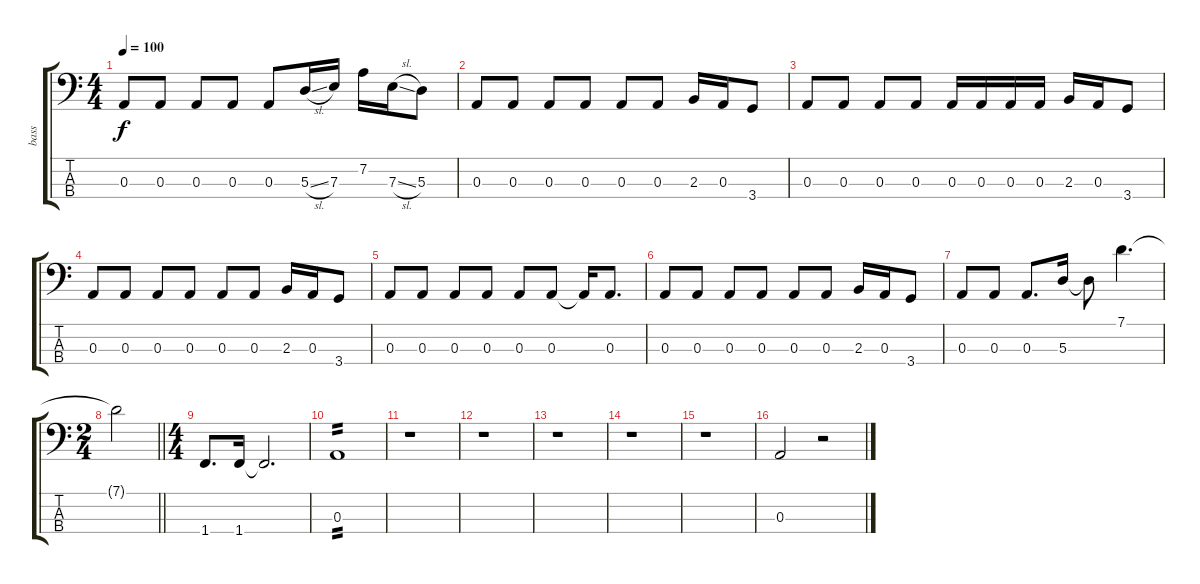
\track ("bass" "bass") {instrument electricbassfinger}
\staff {score tabs}
\tuning (G2 D2 A1 E1) {hide}
\ts (4 4)
\tempo 100
\clef f4
\ks aminor
0.3.8{dy f} 0.3.8 0.3.8 0.3.8 0.3.8 5.3{sl}.16 7.3.16 7.2.16 7.3{sl}.16 5.3.8 |
0.3.8 0.3.8 0.3.8 0.3.8 0.3.8 0.3.8 2.3.16 0.3.16 3.4.8 |
0.3.8 0.3.8 0.3.8 0.3.8 0.3.16 0.3.16 0.3.16 0.3.16 2.3.16 0.3.16 3.4.8 |
0.3.8 0.3.8 0.3.8 0.3.8 0.3.8 0.3.8 2.3.16 0.3.16 3.4.8 |
0.3.8 0.3.8 0.3.8 0.3.8 0.3.8 0.3.8 0.3{t}.16 0.3.8{d} |
0.3.8 0.3.8 0.3.8 0.3.8 0.3.8 0.3.8 2.3.16 0.3.16 3.4.8 |
0.3.8 0.3.8 0.3.8{d} 5.3.16 5.3{t}.8 7.1.4{d} |
\ts (2 4)
\barLineRight lightlight
7.1{t}.2 |
\ts (4 4)
1.4.8{d} 1.4.16 1.4{t}.2{d} |
0.3.1{tp 2} |
r.1 |
r.1 |
r.1 |
r.1 |
r.1 |
0.3.2 r.2
